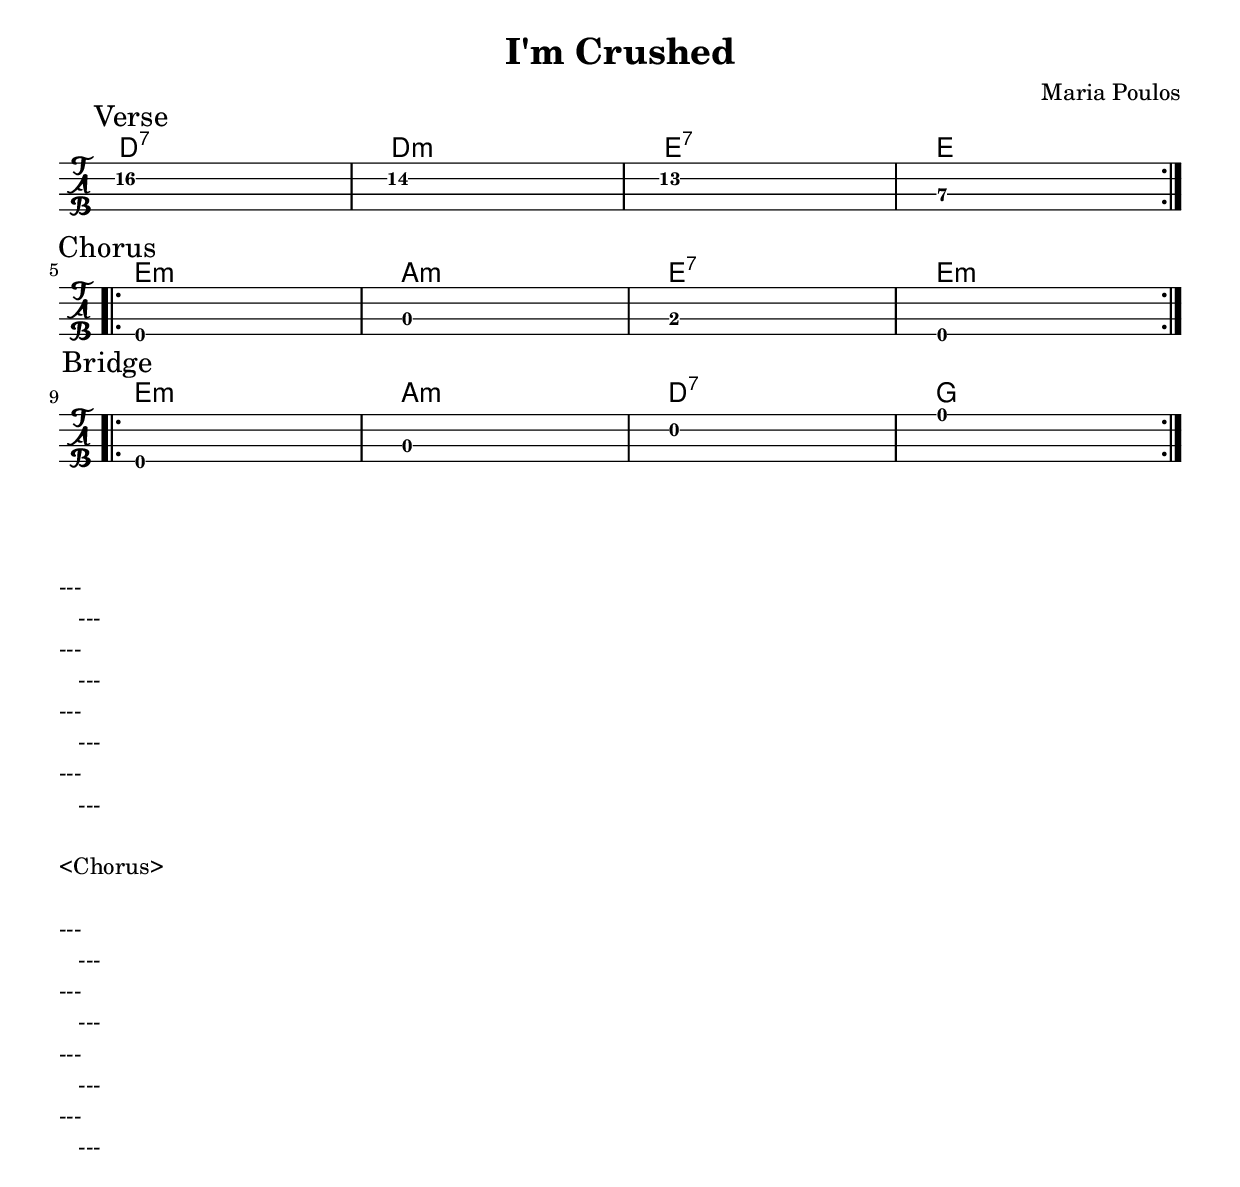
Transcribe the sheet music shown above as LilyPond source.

% Lilypond Template
%    For guitar/banjo/chordal instrument lead sheet creation
% 
% Author: Dean Radcliffe
% Parts: Chord instrument, 
% Parameters: midi instrument, transposition options, unindenting first line, midi tempo, clef/key/time sig, ...
\header{
	composer          = "Maria Poulos"
	title             = "I'm Crushed"

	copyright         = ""
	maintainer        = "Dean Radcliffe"
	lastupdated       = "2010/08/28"
}

\version "2.12.3"

\paper { 
  indent = 0\cm
}

myBass = \relative c {
  \mark "Verse"
  \repeat volta 2 {
    fis1\2   e\2     dis\2 e,\3
  }
  \mark "Chorus"
  \repeat volta 2 {
    e,    a     b     e,
  }
  \mark "Bridge"
  \repeat volta 2 {
    e    a     d     g
  }
}

myChords = \chordmode { 
  \repeat volta 2 {
    d1:7  d:m  e:7  e
  }
  \break
  \repeat volta 2 {
    e1:m  a:m  e:7  e:m
  }
  \break
  \repeat volta 2 {
    e:m   a:m     d:7    g
  }
}

myStrum = \repeat unfold 14 \relative c''{ g16 g8 g16 g8 g16 g8 g16 g8 g8 g8 }

%% The primary score first - the midi-only score follows it
\score {
  <<
    %% First display the chordnames laid out in \myChords, while
    %% Only displaying the name of chords when they change
    \new ChordNames {
      % \set chordChanges = ##t 
      \myChords 
      }
    
    %% Display a musical staff, on which to draw the squashed noteheads as
    %% indicated by \improvisationOn
%     \new Staff { 
%       \clef "treble_8"
%       
%       \time 4/4
%       \tempo 4 = 70
%       \set beatLength = #(ly:make-moment 1 4)  % beam quarter notes
%       \improvisationOn 
%       \myStrum 
%     }
    \new TabStaff {
      \set TabStaff.stringTunings = #bass-tuning
      \myBass
    }
  >>
  \layout{}
}

 \markup {
  \column {

  \hspace #2.0
  "---"
  "   ---" 
  "---"
  "   ---" 
  "---"
  "   ---" 
  "---"
  "   ---" 

  \hspace #1.0
  "<Chorus>"

  \hspace #2.0
  "---"
  "   ---" 
  "---"
  "   ---" 
  "---"
  "   ---" 
  "---"
  "   ---" 
  }
}

%% The midi-only score, in order to unfold repeats
\score {
  <<
%   \new Staff="track 1 guitar" {
%     \set Staff.midiInstrument = #"acoustic guitar (steel)"
%     \unfoldRepeats
%     \myChords
%   }
  \new Staff="track 2 bass" {
    \set Staff.midiInstrument = #"electric bass (finger)"
    \set Score.tempoWholesPerMinute = #(ly:make-moment 72 4)
    \unfoldRepeats
    \myBass
  }
  >>
  \midi{}
}